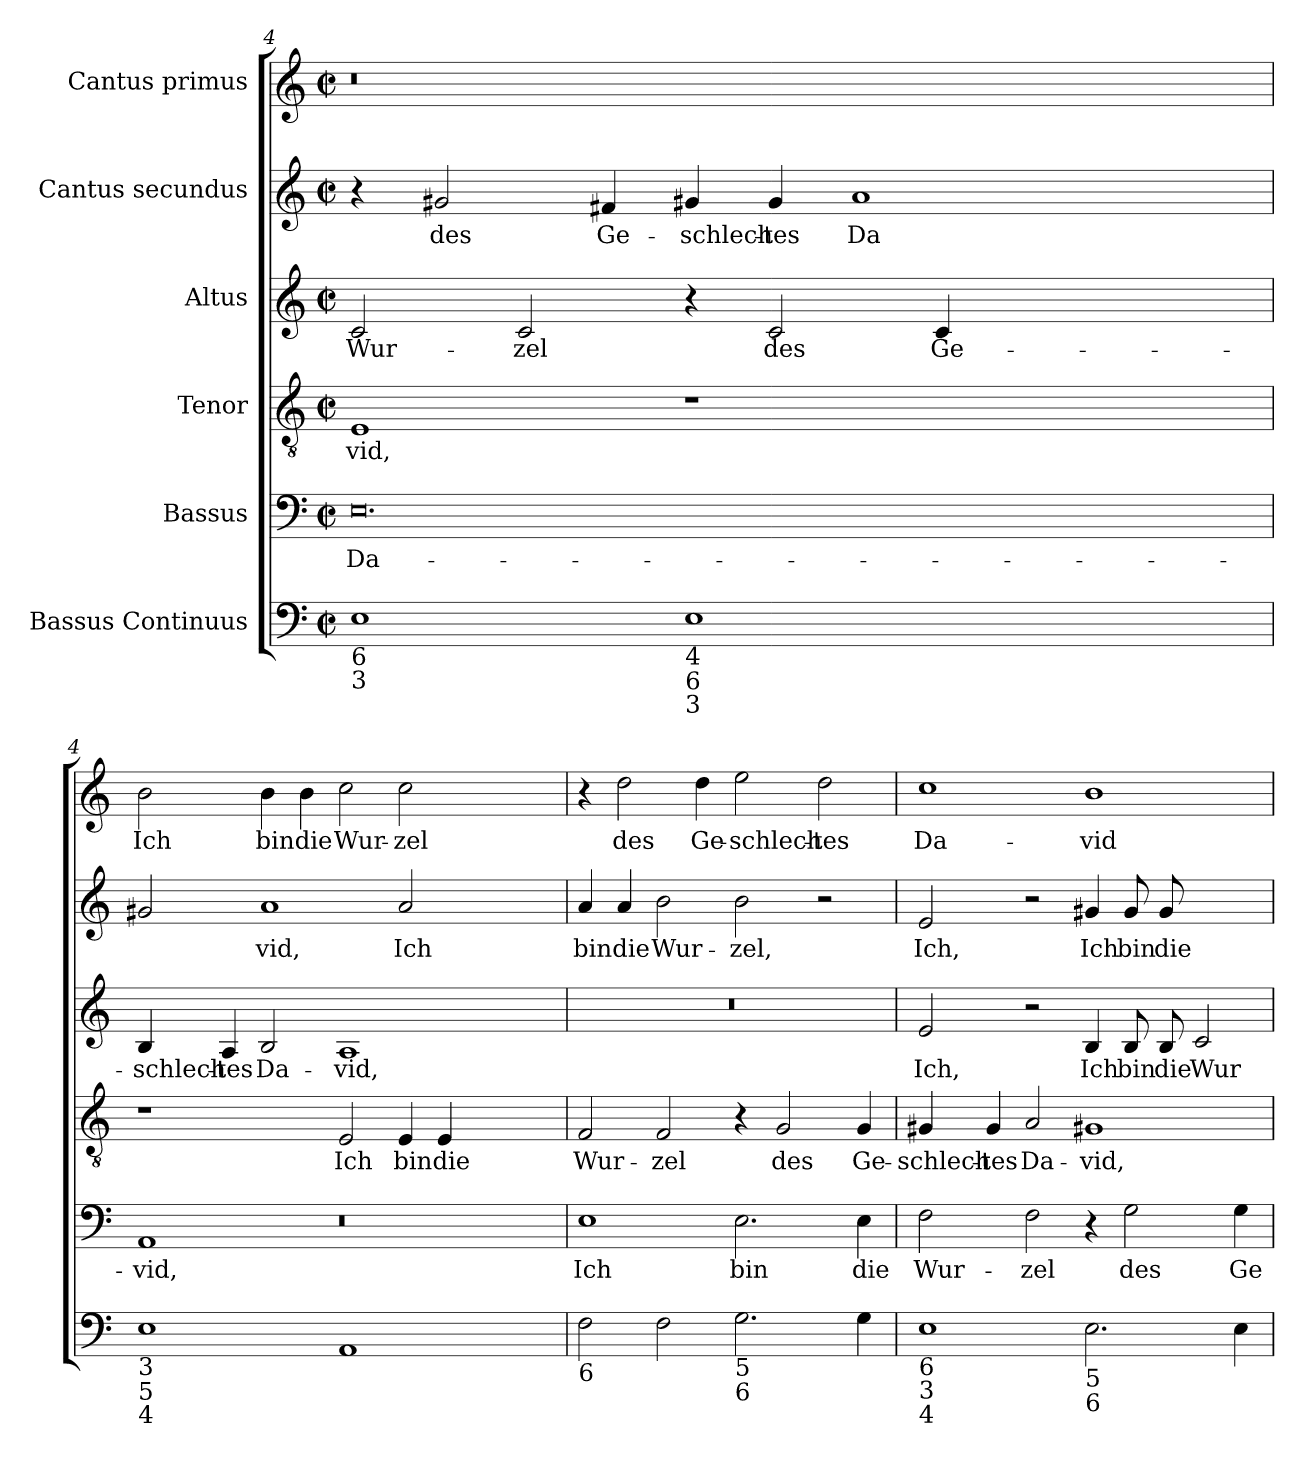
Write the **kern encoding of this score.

**kern	**kern	**text	**kern	**text	**kern	**text	**kern	**text	**kern	**text
*part6	*part5	*part5	*part4	*part4	*part3	*part3	*part2	*part2	*part1	*part1
*staff6	*staff5	*staff5	*staff4	*staff4	*staff3	*staff3	*staff2	*staff2	*staff1	*staff1
*I"Bassus Continuus	*I"Bassus	*	*I"Tenor	*	*I"Altus	*	*I"Cantus secundus	*	*I"Cantus primus	*
!!LO:LB:g=z
*clefF4	*clefF4	*	*clefGv2	*	*clefG2	*	*clefG2	*	*clefG2	*
*ITrd7c12	*	*	*	*	*	*	*	*	*	*
*k[]	*k[]	*	*k[]	*	*k[]	*	*k[]	*	*k[]	*
*C:	*C:	*	*C:	*	*C:	*	*C:	*	*C:	*
*M4/2	*M4/2	*	*M4/2	*	*M4/2	*	*M4/2	*	*M4/2	*
*met(c|)	*met(c|)	*	*met(c|)	*	*met(c|)	*	*met(c|)	*	*met(c|)	*
=4	=4	=4	=4	=4	=4	=4	=4	=4	=4	=4
!LO:TX:b:t=6\n3	!	!	!	!	!	!	!	!	!	!
!	!	!LO:LY:b	!	!LO:LY:b	!	!LO:LY:b	!	!	!	!
1EE	0.E	Da-	1E	-vid,	2c	Wur-	4r	.	0r	.
!	!	!	!	!	!	!	!	!LO:LY:b	!	!
.	.	.	.	.	.	.	2g#X	des	.	.
!	!	!	!	!	!	!LO:LY:b	!	!	!	!
.	.	.	.	.	2c	-zel	.	.	.	.
!	!	!	!	!	!	!	!	!LO:LY:b	!	!
.	.	.	.	.	.	.	4f#X	Ge-	.	.
!LO:TX:b:t=4	!	!	!	!	!	!	!	!	!	!
!LO:TX:b:t=6\n3	!	!	!	!	!	!	!	!	!	!
!	!	!	!	!	!	!	!	!LO:LY:b	!	!
1EE	.	.	1r	.	4r	.	4g#X	-schlech-	.	.
!	!	!	!	!	!	!LO:LY:b	!	!LO:LY:b	!	!
.	.	.	.	.	2c	des	4g#	-tes	.	.
!	!	!	!	!	!	!	!	!LO:LY:b	!	!
.	.	.	.	.	.	.	1a	Da	.	.
!	!	!	!	!	!	!LO:LY:b	!	!	!	!
.	.	.	.	.	4c	Ge-	.	.	.	.
1ryy	.	.	1ryy	.	1ryy	.	.	.	1ryy	.
.	.	.	.	.	.	.	2ryy	.	.	.
=4A	=4A	=4A	=4A	=4A	=4A	=4A	=4A	=4A	=4A	=4A
!LO:TX:b:t=3	!	!	!	!	!	!	!	!	!	!
!LO:TX:b:t=5\n4	!	!	!	!	!	!	!	!	!	!
!	!	!LO:LY:b	!	!	!	!LO:LY:b	!	!	!	!LO:LY:b
1EE	1AA	-vid,	1r	.	4B	-schlech-	2g#X	.	2b	Ich
!	!	!	!	!	!	!LO:LY:b	!	!	!	!
.	.	.	.	.	4A	-tes	.	.	.	.
!	!	!	!	!	!	!LO:LY:b	!	!LO:LY:b	!	!LO:LY:b
.	.	.	.	.	2B	Da-	1a	vid,	4b	bin
!	!	!	!	!	!	!	!	!	!	!LO:LY:b
.	.	.	.	.	.	.	.	.	4b	die
!	!	!	!	!LO:LY:b	!	!LO:LY:b	!	!	!	!LO:LY:b
1AAA	0r	.	2E	Ich	1A	-vid,	.	.	2cc	Wur-
!	!	!	!	!LO:LY:b	!	!	!	!LO:LY:b	!	!LO:LY:b
.	.	.	4E	bin	.	.	2a	Ich	2cc	-zel
!	!	!	!	!LO:LY:b	!	!	!	!	!	!
.	.	.	4E	die	.	.	.	.	.	.
1ryy	.	.	1ryy	.	1ryy	.	1ryy	.	1ryy	.
=5A	=5A	=5A	=5A	=5A	=5A	=5A	=5A	=5A	=5A	=5A
!LO:TX:b:t=6	!	!	!	!	!	!	!	!	!	!
!	!	!LO:LY:b	!	!LO:LY:b	!	!	!	!LO:LY:b	!	!
2FF	1E	Ich	2F	Wur-	0r	.	4a	bin	4r	.
!	!	!	!	!	!	!	!	!LO:LY:b	!	!LO:LY:b
.	.	.	.	.	.	.	4a	die	2dd	des
!	!	!	!	!LO:LY:b	!	!	!	!LO:LY:b	!	!
2FF	.	.	2F	-zel	.	.	2b	Wur-	.	.
!	!	!	!	!	!	!	!	!	!	!LO:LY:b
.	.	.	.	.	.	.	.	.	4dd	Ge-
!LO:TX:b:t=5	!	!	!	!	!	!	!	!	!	!
!LO:TX:b:t=6	!	!	!	!	!	!	!	!	!	!
!	!	!LO:LY:b	!	!	!	!	!	!LO:LY:b	!	!LO:LY:b
2.GG	2.E	bin	4r	.	.	.	2b	-zel,	2ee	-schlech-
!	!	!	!	!LO:LY:b	!	!	!	!	!	!
.	.	.	2G	des	.	.	.	.	.	.
!	!	!	!	!	!	!	!	!	!	!LO:LY:b
.	.	.	.	.	.	.	2r	.	2dd	-tes
!	!	!LO:LY:b	!	!LO:LY:b	!	!	!	!	!	!
4GG	4E	die	4G	Ge-	.	.	.	.	.	.
!!LO:LB:g=z
=6A	=6A	=6A	=6A	=6A	=6A	=6A	=6A	=6A	=6A	=6A
!LO:TX:b:t=6\n3	!	!	!	!	!	!	!	!	!	!
!LO:TX:b:t=4	!	!	!	!	!	!	!	!	!	!
!	!	!LO:LY:b	!	!LO:LY:b	!	!LO:LY:b	!	!LO:LY:b	!	!LO:LY:b
1EE	2F	Wur-	4G#X	-schlech-	2e	Ich,	2e	Ich,	1cc	Da-
!	!	!	!	!LO:LY:b	!	!	!	!	!	!
.	.	.	4G#	-tes	.	.	.	.	.	.
!	!	!LO:LY:b	!	!LO:LY:b	!	!	!	!	!	!
.	2F	-zel	2A	Da-	2r	.	2r	.	.	.
!LO:TX:b:t=5	!	!	!	!	!	!	!	!	!	!
!LO:TX:b:t=6	!	!	!	!	!	!	!	!	!	!
!	!	!	!	!LO:LY:b	!	!LO:LY:b	!	!LO:LY:b	!	!LO:LY:b
2.EE	4r	.	1G#X	-vid,	4B	Ich	4g#X	Ich	1b	-vid
!	!	!LO:LY:b	!	!	!	!LO:LY:b	!	!LO:LY:b	!	!
.	2G	des	.	.	8B	bin	8g#	bin	.	.
!	!	!	!	!	!	!LO:LY:b	!	!LO:LY:b	!	!
.	.	.	.	.	8B	die	8g#	die	.	.
!	!	!	!	!	!	!LO:LY:b	!	!	!	!
.	.	.	.	.	2c	Wur-	2ryy	.	.	.
!	!	!LO:LY:b	!	!	!	!	!	!	!	!
4EE	4G	Ge-	.	.	.	.	.	.	.	.
=	=	=	=	=	=	=	=	=	=	=
*-	*-	*-	*-	*-	*-	*-	*-	*-	*-	*-
